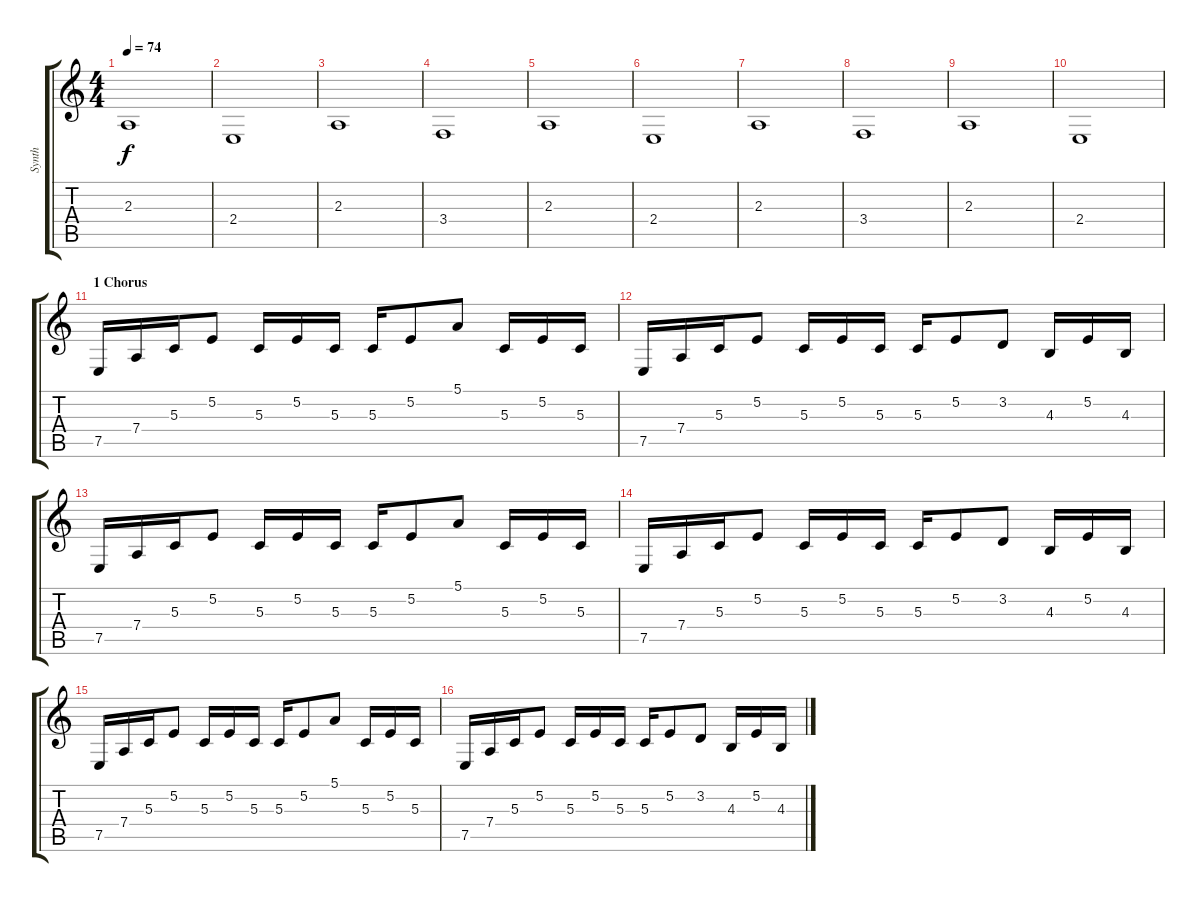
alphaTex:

\track ("Synth" "Synth") {instrument fx4atmosphere}
\staff {score tabs}
\tuning (E4 B3 G3 D3 A2 E2) {hide}
\ts (4 4)
\tempo 74
\clef g2
\ks c
2.3.1{dy f} |
2.4.1 |
2.3.1 |
3.4.1 |
2.3.1 |
2.4.1 |
2.3.1 |
3.4.1 |
2.3.1 |
2.4.1 |
\section ("" "1 Chorus")
7.5.16 7.4.16 5.3.16 5.2.8 5.3.16 5.2.16 5.3.16 5.3.16 5.2.8 5.1.8 5.3.16 5.2.16 5.3.16 |
7.5.16 7.4.16 5.3.16 5.2.8 5.3.16 5.2.16 5.3.16 5.3.16 5.2.8 3.2.8 4.3.16 5.2.16 4.3.16 |
7.5.16 7.4.16 5.3.16 5.2.8 5.3.16 5.2.16 5.3.16 5.3.16 5.2.8 5.1.8 5.3.16 5.2.16 5.3.16 |
7.5.16 7.4.16 5.3.16 5.2.8 5.3.16 5.2.16 5.3.16 5.3.16 5.2.8 3.2.8 4.3.16 5.2.16 4.3.16 |
7.5.16 7.4.16 5.3.16 5.2.8 5.3.16 5.2.16 5.3.16 5.3.16 5.2.8 5.1.8 5.3.16 5.2.16 5.3.16 |
7.5.16 7.4.16 5.3.16 5.2.8 5.3.16 5.2.16 5.3.16 5.3.16 5.2.8 3.2.8 4.3.16 5.2.16 4.3.16
